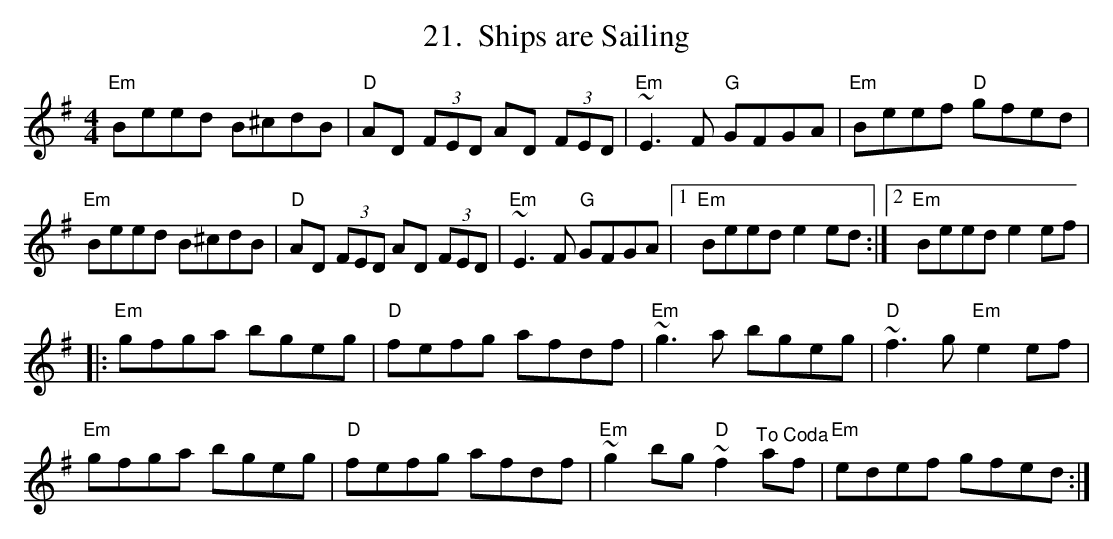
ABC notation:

X:1
T:Ships are Sailing
L:1/8
M:4/4
%%score 1 | 2
K:G
V:1
"Em"Beed B^cdB|"D"AD (3FED AD (3FED|"Em"~E3 F "G"GFGA|"Em"Beef "D"gfed|
"Em"Beed B^cdB|"D"AD (3FED AD (3FED|"Em"~E3 F "G"GFGA|[1"Em"Beed e2ed:|[2"Em"Beed e2ef|
|:"Em"gfga bgeg|"D"fefg afdf|"Em"~g3a bgeg|"D"~f3g "Em"e2ef|
"Em"gfga bgeg|"D"fefg afdf|"Em"~g2bg "D"~f2"^To Coda"af|"Em"edef gfed:|
V:C clef=bass middle=D octave=-1
E2B2B4|A2D2A2D2|E2F2G2A2|B2G2F2D2|
E2B2B4|A2D2A2D2|E2F2G2A2|[1B2G2E2D2:|[2B2G2E2D2|
|:e2d2c2B2|A2F2D2^D2|E2G2B2c2|dAFDE2B2|
e2d2c2B2|A2F2D2^D2|E2F2D2"^To Coda"A2|G2B2e2B2:|
